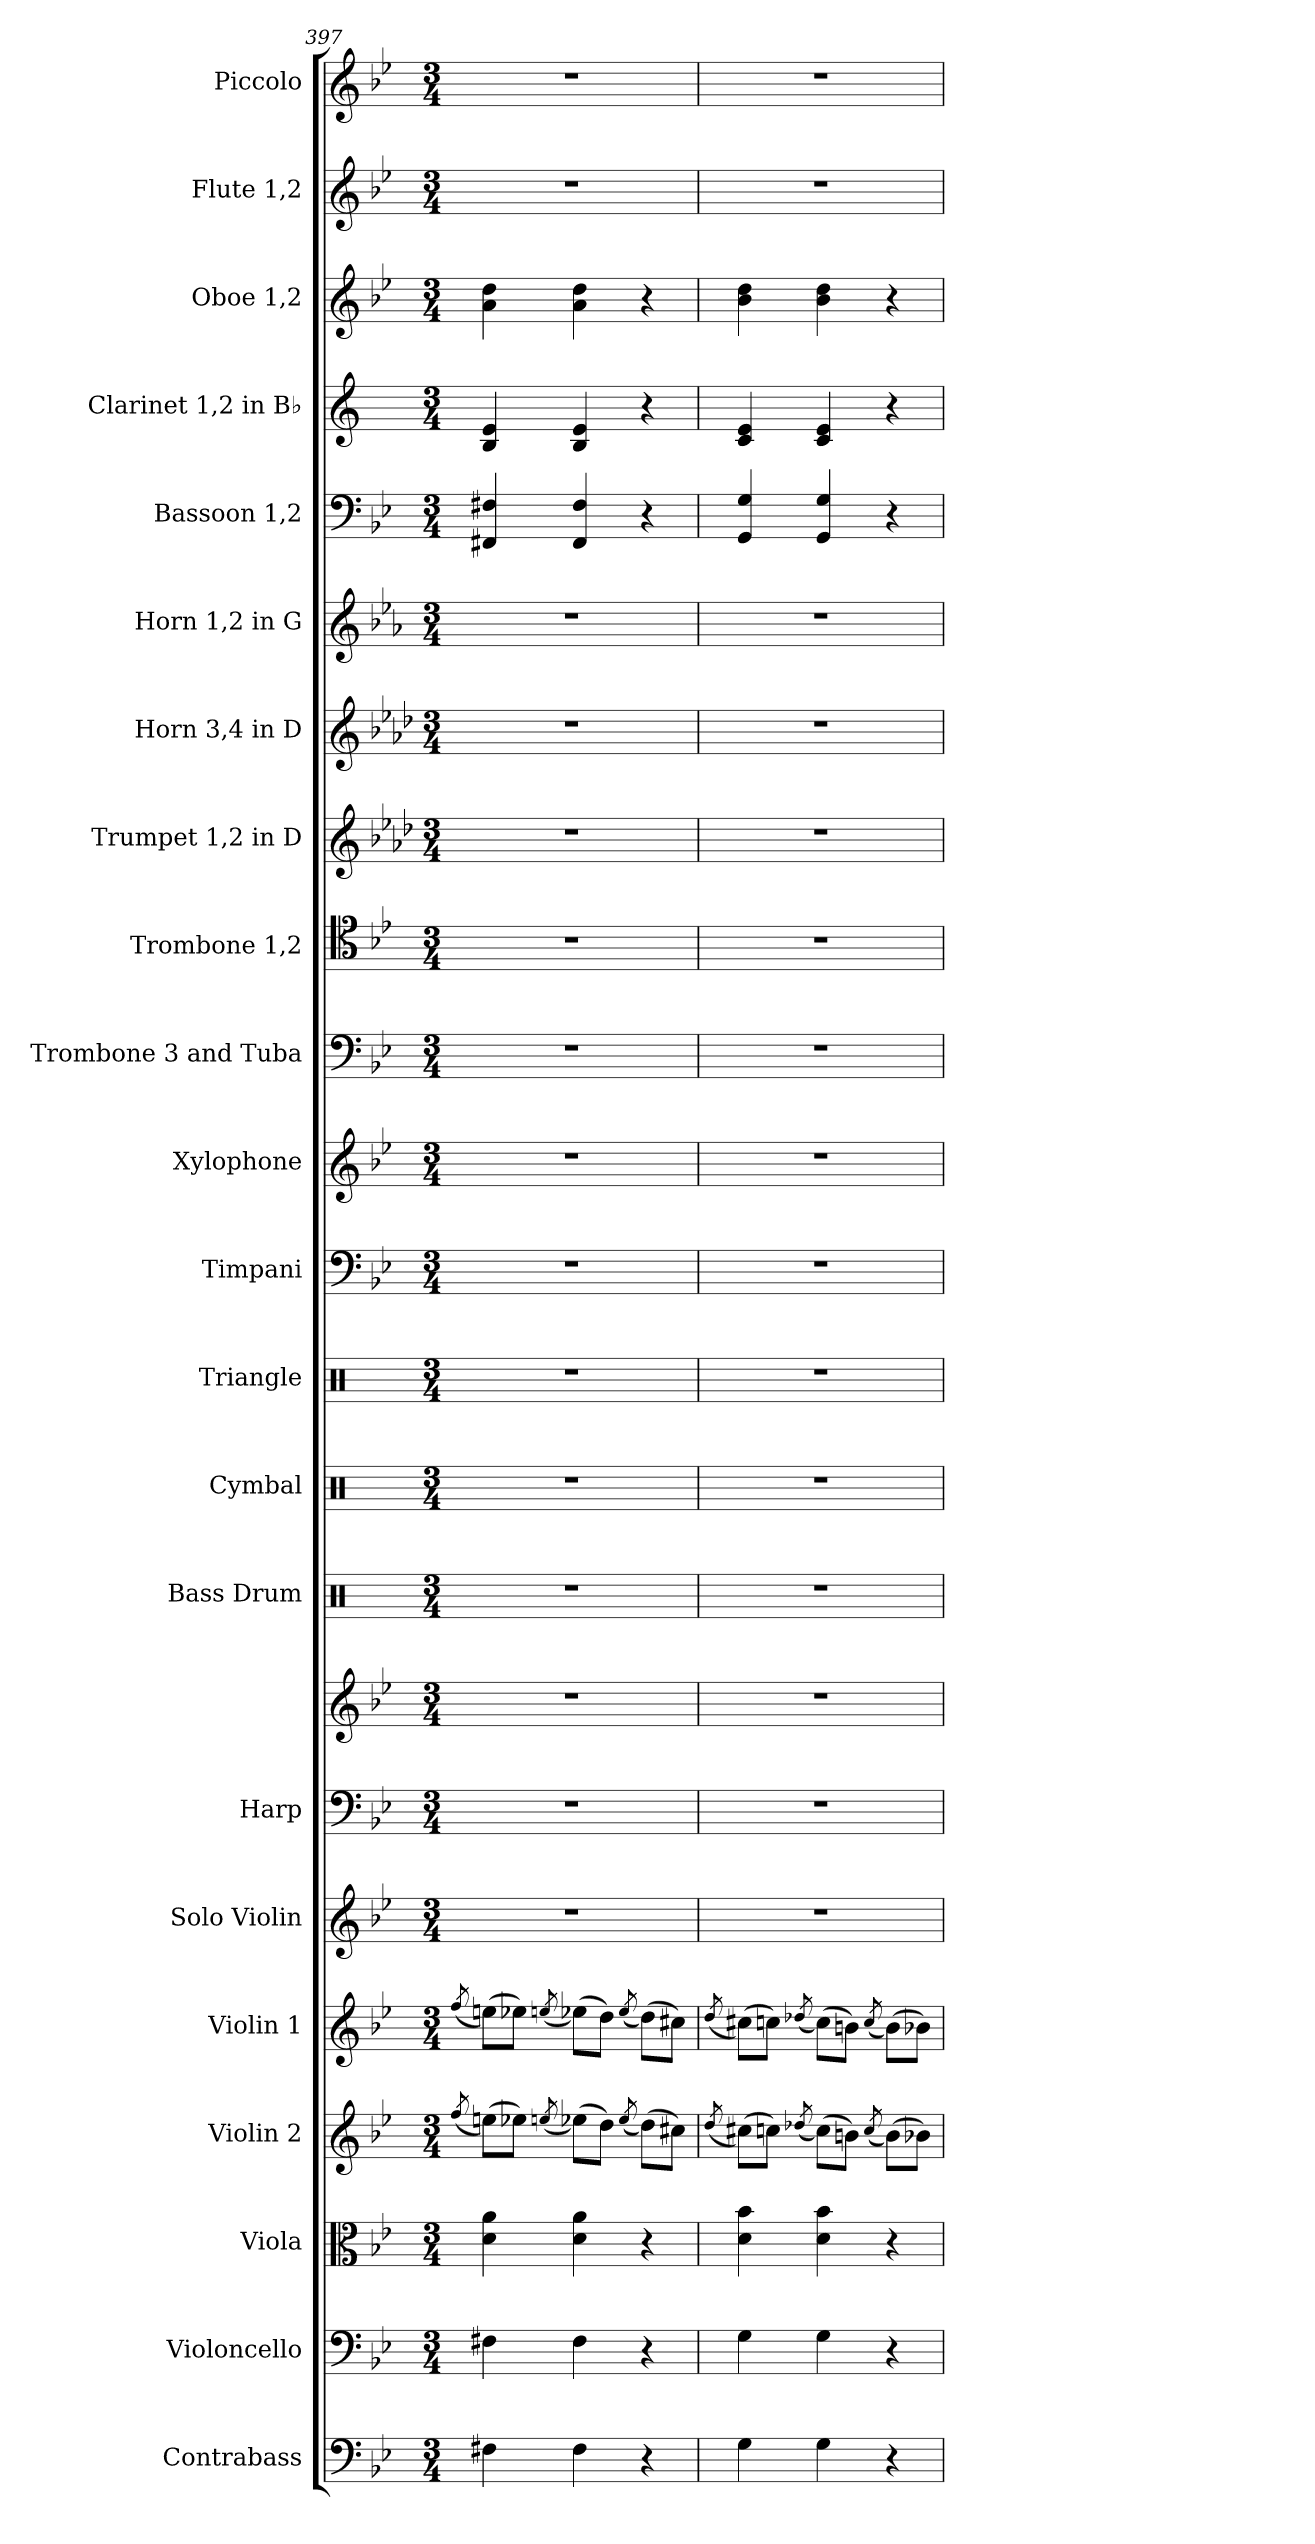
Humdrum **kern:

**kern	**kern	**kern	**kern	**kern	**kern	**kern	**kern	**kern	**kern	**kern	**kern	**kern	**kern	**kern	**kern	**kern	**kern	**kern	**kern	**kern	**kern	**kern
*part22	*part21	*part20	*part19	*part18	*part17	*part16	*part16	*part15	*part14	*part13	*part12	*part11	*part10	*part9	*part8	*part7	*part6	*part5	*part4	*part3	*part2	*part1
*staff23	*staff22	*staff21	*staff20	*staff19	*staff18	*staff17	*staff16	*staff15	*staff14	*staff13	*staff12	*staff11	*staff10	*staff9	*staff8	*staff7	*staff6	*staff5	*staff4	*staff3	*staff2	*staff1
*I"Contrabass	*I"Violoncello	*I"Viola	*I"Violin 2	*I"Violin 1	*I"Solo Violin	*I"Harp	*	*I"Bass Drum	*I"Cymbal	*I"Triangle	*I"Timpani	*I"Xylophone	*I"Trombone 3 and Tuba	*I"Trombone 1,2	*I"Trumpet 1,2 in D	*I"Horn 3,4 in D	*I"Horn 1,2 in G	*I"Bassoon 1,2	*I"Clarinet 1,2 in B♭	*I"Oboe 1,2	*I"Flute 1,2	*I"Piccolo
*I'Cb.	*I'Vc.	*I'Vla.	*I'Vln. 2	*I'Vln. 1	*I'Solo Vln.	*I'Hrp.	*	*I'B.D	*I'Cym.	*I'Trgl.	*I'Timp.	*I'Xyl.	*I'Tbn. 3 and Tba.	*I'Tbn. 1,2	*I'Tpt. 1,2 in D	*I'Hn. 3,4 in D	*I'Hn. 1,2 in G	*I'Bsn. 1,2	*I'Cl. 1,2 in B♭	*I'Ob. 1,2	*I'Fl. 1,2	*I'Picc.
*clefF4	*clefF4	*clefC3	*clefG2	*clefG2	*clefG2	*clefF4	*clefG2	*clefX	*clefX	*clefX	*clefF4	*clefG2	*clefF4	*clefC4	*clefG2	*clefG2	*clefG2	*clefF4	*clefG2	*clefG2	*clefG2	*clefG2
*ITrd7c12	*	*	*	*	*	*	*	*	*	*	*	*ITrd-7c-12	*	*	*ITrd-1c-2	*ITrd6c10	*ITrd3c5	*	*ITrd1c2	*	*	*ITrd-7c-12
*k[b-e-]	*k[b-e-]	*k[b-e-]	*k[b-e-]	*k[b-e-]	*k[b-e-]	*k[b-e-]	*k[b-e-]	*k[]	*k[]	*k[]	*k[b-e-]	*k[b-e-]	*k[b-e-]	*k[b-e-]	*k[b-e-]	*k[b-e-]	*k[b-e-]	*k[b-e-]	*k[b-e-]	*k[b-e-]	*k[b-e-]	*k[b-e-]
*M3/4	*M3/4	*M3/4	*M3/4	*M3/4	*M3/4	*M3/4	*M3/4	*M3/4	*M3/4	*M3/4	*M3/4	*M3/4	*M3/4	*M3/4	*M3/4	*M3/4	*M3/4	*M3/4	*M3/4	*M3/4	*M3/4	*M3/4
=397	=397	=397	=397	=397	=397	=397	=397	=397	=397	=397	=397	=397	=397	=397	=397	=397	=397	=397	=397	=397	=397	=397
.	.	.	(<8qff/	(<8qff/	.	.	.	.	.	.	.	.	.	.	.	.	.	.	.	.	.	.
4FF#X\	4F#X\	4d\ 4a\	(>8een\L)	(>8een\L)	2.r	2.r	2.r	2.r	2.r	2.r	2.r	2.r	2.r	2.r	2.r	2.r	2.r	4FF#X/ 4F#X/	4A/ 4d/	4a\ 4dd\	2.r	2.r
.	.	.	8ee-X\J)	8ee-X\J)	.	.	.	.	.	.	.	.	.	.	.	.	.	.	.	.	.	.
.	.	.	(<8qeen/	(<8qeen/	.	.	.	.	.	.	.	.	.	.	.	.	.	.	.	.	.	.
4FF#\	4F#\	4d\ 4a\	(>8ee-X\L)	(>8ee-X\L)	.	.	.	.	.	.	.	.	.	.	.	.	.	4FF#/ 4F#/	4A/ 4d/	4a\ 4dd\	.	.
.	.	.	8dd\J)	8dd\J)	.	.	.	.	.	.	.	.	.	.	.	.	.	.	.	.	.	.
.	.	.	(<8qee-/	(<8qee-/	.	.	.	.	.	.	.	.	.	.	.	.	.	.	.	.	.	.
4r	4r	4r	(>8dd\L)	(>8dd\L)	.	.	.	.	.	.	.	.	.	.	.	.	.	4r	4r	4r	.	.
.	.	.	8cc#X\J)	8cc#X\J)	.	.	.	.	.	.	.	.	.	.	.	.	.	.	.	.	.	.
=398	=398	=398	=398	=398	=398	=398	=398	=398	=398	=398	=398	=398	=398	=398	=398	=398	=398	=398	=398	=398	=398	=398
.	.	.	(<8qdd/	(<8qdd/	.	.	.	.	.	.	.	.	.	.	.	.	.	.	.	.	.	.
4GG\	4G\	4d\ 4b-\	(>8cc#X\L)	(>8cc#X\L)	2.r	2.r	2.r	2.r	2.r	2.r	2.r	2.r	2.r	2.r	2.r	2.r	2.r	4GG/ 4G/	4B-/ 4d/	4b-\ 4dd\	2.r	2.r
.	.	.	8ccn\J)	8ccn\J)	.	.	.	.	.	.	.	.	.	.	.	.	.	.	.	.	.	.
.	.	.	(<8qdd-X/	(<8qdd-X/	.	.	.	.	.	.	.	.	.	.	.	.	.	.	.	.	.	.
4GG\	4G\	4d\ 4b-\	(>8cc\L)	(>8cc\L)	.	.	.	.	.	.	.	.	.	.	.	.	.	4GG/ 4G/	4B-/ 4d/	4b-\ 4dd\	.	.
.	.	.	8bn\J)	8bn\J)	.	.	.	.	.	.	.	.	.	.	.	.	.	.	.	.	.	.
.	.	.	(<8qcc/	(<8qcc/	.	.	.	.	.	.	.	.	.	.	.	.	.	.	.	.	.	.
4r	4r	4r	(>8b\L)	(>8b\L)	.	.	.	.	.	.	.	.	.	.	.	.	.	4r	4r	4r	.	.
.	.	.	8b-X\J)	8b-X\J)	.	.	.	.	.	.	.	.	.	.	.	.	.	.	.	.	.	.
=	=	=	=	=	=	=	=	=	=	=	=	=	=	=	=	=	=	=	=	=	=	=
*-	*-	*-	*-	*-	*-	*-	*-	*-	*-	*-	*-	*-	*-	*-	*-	*-	*-	*-	*-	*-	*-	*-
